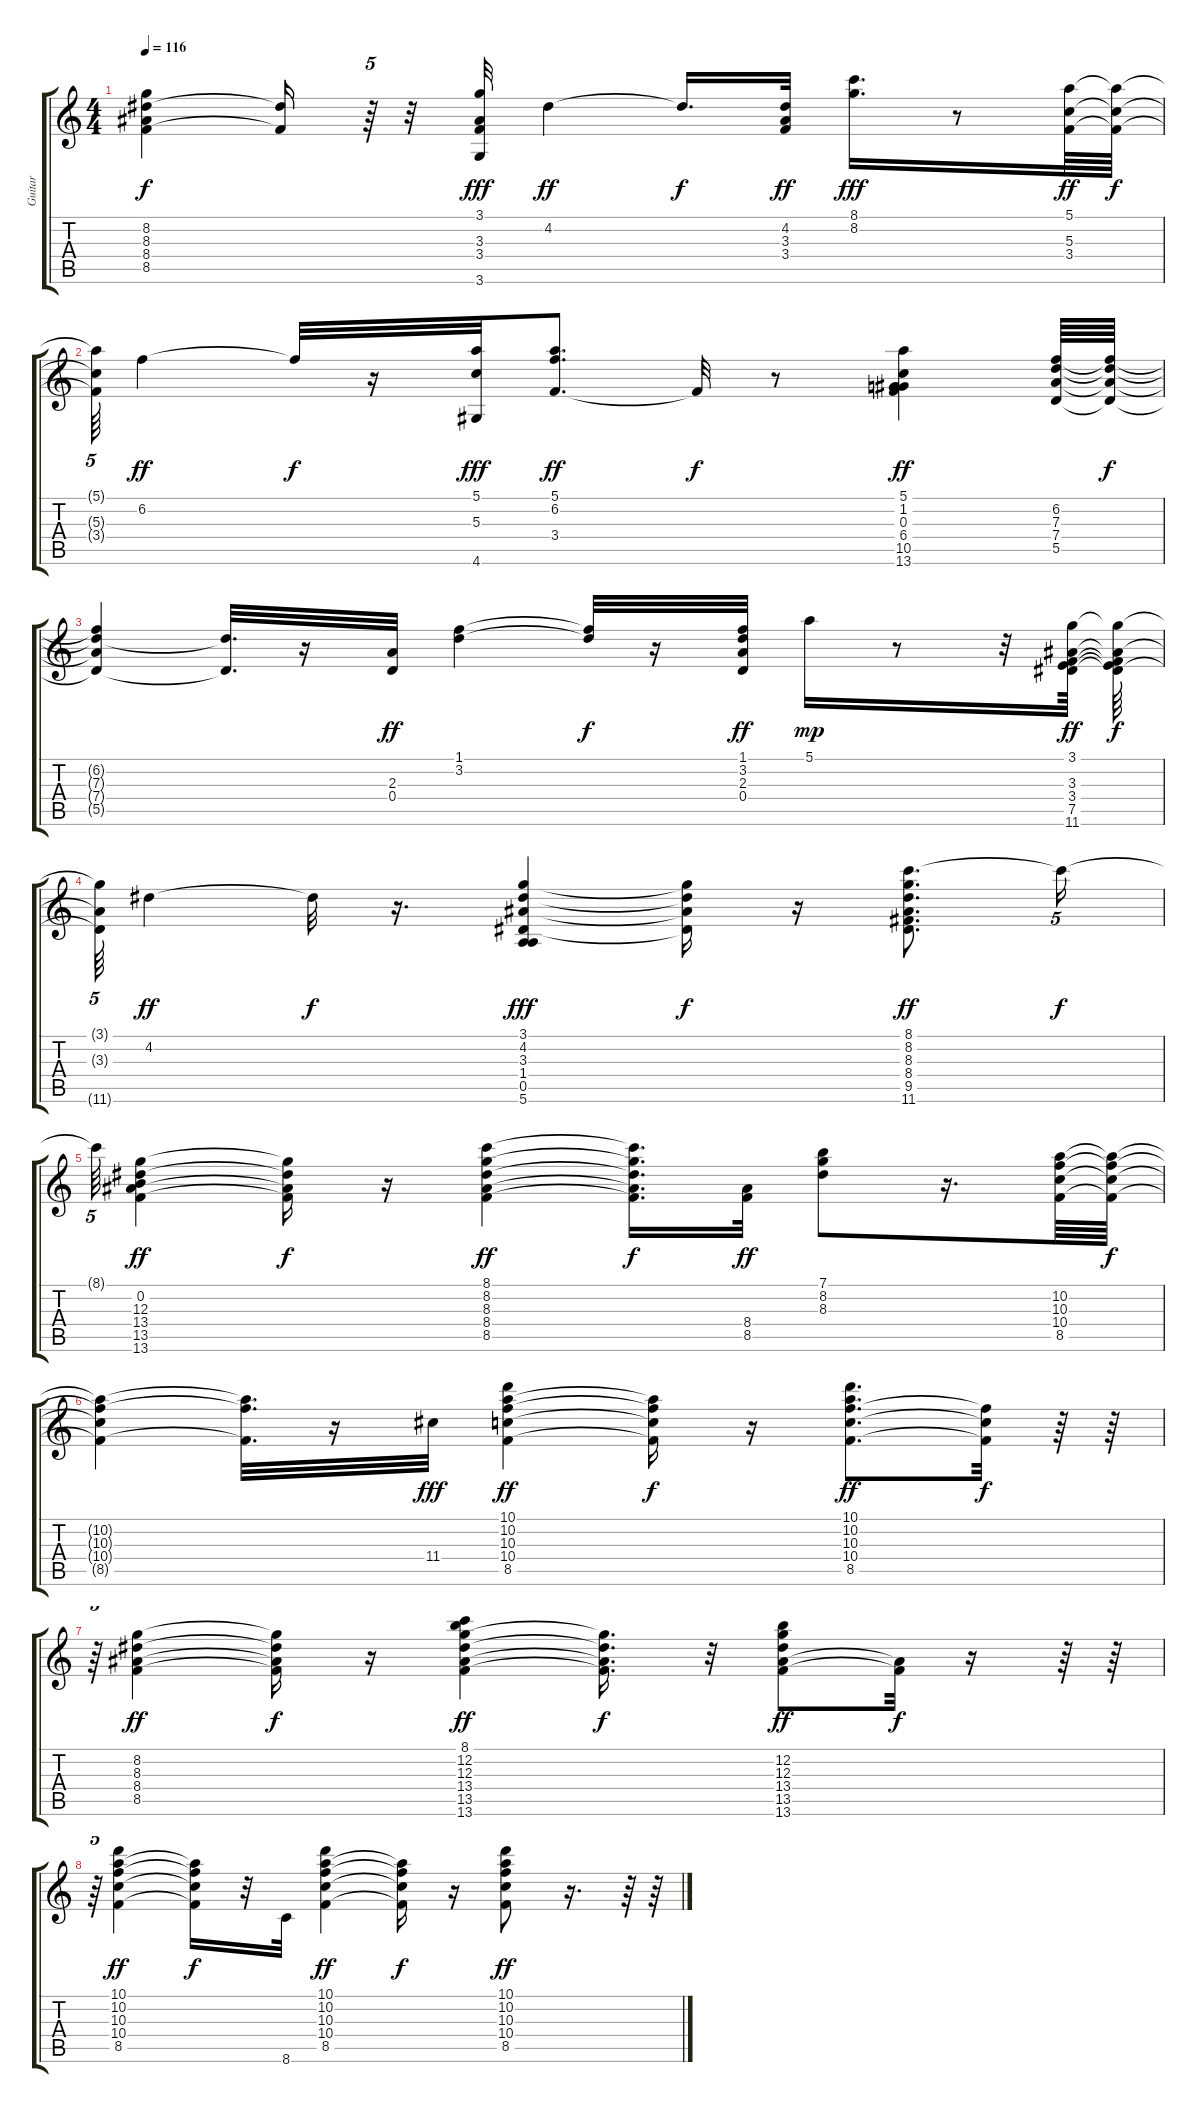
\track ("Guitar" "Guitar") {instrument overdrivenguitar}
\staff {score tabs}
\tuning (E4 B3 G3 D3 A2 E2) {hide}
\ts (4 4)
\tempo 116
\clef g2
\ks c
(8.2{t} 8.3{t} 8.4{t} 8.5{t}).4{dy f} (8.3{t} 8.5{t}).16 r.64{tu (5 4)} r.32 (3.1 3.3 3.4 3.6).32{dy fff} 4.2.4{dy ff} 4.2{t}.16{d dy f} (4.2 3.3 3.4).32{dy ff} (8.1 8.2).16{d dy fff} r.8 (5.1 5.3 3.4).64{dy ff} (5.1{t} 5.3{t} 3.4{t}).64{dy f} |
(5.1{t} 5.3{t} 3.4{t}).64{tu (5 4)} 6.2.4{dy ff} 6.2{t}.32{dy f} r.16 (5.1 5.3 4.6).32{dy fff} (5.1 6.2 3.4).8{d dy ff} 3.4{t}.32{dy f} r.8 (5.1 1.2 0.3 6.4 10.5 13.6).4{dy ff} (6.2 7.3 7.4 5.5).64 (6.2{t} 7.3{t} 7.4{t} 5.5{t}).64{dy f} |
(6.2{t} 7.3{t} 7.4{t} 5.5{t}).4 (7.3{t} 5.5{t}).32{d} r.16 (2.3 0.4).32{dy ff} (1.1 3.2).4 (1.1{t} 3.2{t}).32{dy f} r.16 (1.1 3.2 2.3 0.4).32{dy ff} 5.1.16{dy mp} r.8 r.32 (3.1 3.3 3.4 7.5 11.6).64{dy ff} (3.1{t} 3.3{t} 3.4{t} 7.5{t} 11.6{t}).64{dy f} |
(3.1{t} 3.3{t} 11.6{t}).64{tu (5 4)} 4.2.4{dy ff} 4.2{t}.32{dy f} r.16{d} (3.1 4.2 3.3 1.4 0.5 5.6).4{dy fff} (3.1{t} 4.2{t} 3.3{t} 1.4{t}).16{dy f} r.16 (8.1 8.2 8.3 8.4 9.5 11.6).8{d dy ff} 8.1{t}.16{tu (5 4) dy f} |
8.1{t}.64{tu (5 4)} (0.2 12.3 13.4 13.5 13.6).4{dy ff} (12.3{t} 13.4{t} 13.5{t} 13.6{t}).16{dy f} r.16 (8.1 8.2 8.3 8.4 8.5).4{dy ff} (8.1{t} 8.2{t} 8.3{t} 8.4{t} 8.5{t}).16{d dy f} (8.4 8.5).32{dy ff} (7.1 8.2 8.3).8 r.16{d} (10.2 10.3 10.4 8.5).64 (10.2{t} 10.3{t} 10.4{t} 8.5{t}).64{dy f} |
(10.2{t} 10.3{t} 10.4{t} 8.5{t}).4 (10.2{t} 10.3{t} 8.5{t}).32{d} r.16 11.4.32{dy fff} (10.1 10.2 10.3 10.4 8.5).4{dy ff} (10.2{t} 10.3{t} 10.4{t} 8.5{t}).16{dy f} r.16 (10.1 10.2 10.3 10.4 8.5).8{d dy ff} (10.3{t} 10.4{t} 8.5{t}).32{dy f} r.64 r.64 |
r.64{tu (5 4)} (8.2 8.3 8.4 8.5).4{dy ff} (8.2{t} 8.3{t} 8.4{t} 8.5{t}).16{dy f} r.16 (8.1 12.2 12.3 13.4 13.5 13.6).4{dy ff} (12.3{t} 13.4{t} 13.5{t} 13.6{t}).16{d dy f} r.32 (12.2 12.3 13.4 13.5 13.6).8{dy ff} (13.5{t} 13.6{t}).32{dy f} r.16 r.64 r.64 |
r.64{tu (5 4)} (10.1 10.2 10.3 10.4 8.5).4{dy ff} (10.2{t} 10.3{t} 10.4{t} 8.5{t}).16{dy f} r.32 8.6.32 (10.1 10.2 10.3 10.4 8.5).4{dy ff} (10.2{t} 10.3{t} 10.4{t} 8.5{t}).16{dy f} r.16 (10.1 10.2 10.3 10.4 8.5).8{dy ff} r.16{d} r.64 r.64
